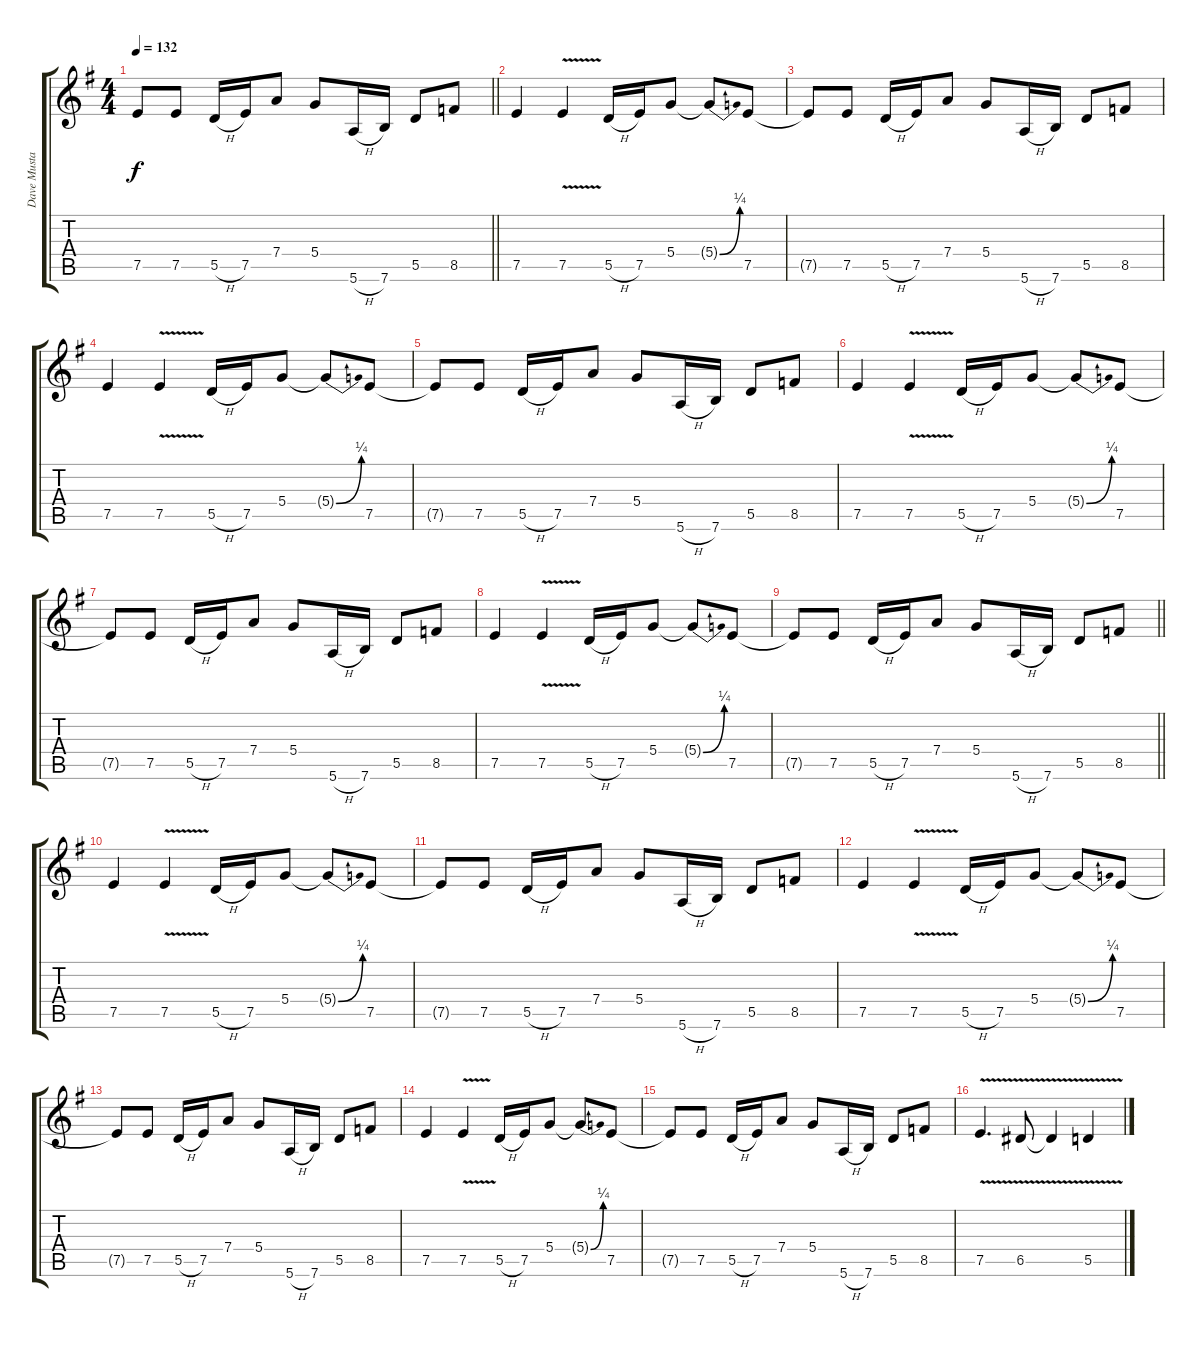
\track ("Dave Mustaine" "Dave Musta") {instrument overdrivenguitar}
\staff {score tabs}
\tuning (E4 B3 G3 D3 A2 E2) {hide}
\ts (4 4)
\tempo 132
\clef g2
\barLineRight lightlight
\ks g
7.5{t}.8{dy f} 7.5.8 5.5{h}.16 7.5.16 7.4.8 5.4.8 5.6{h}.16 7.6.16 5.5.8 8.5.8 |
7.5.4 7.5{v}.4 5.5{h}.16 7.5.16 5.4.8 5.4{be (bend 0 0 60 1) t}.8 7.5.8 |
7.5{t}.8 7.5.8 5.5{h}.16 7.5.16 7.4.8 5.4.8 5.6{h}.16 7.6.16 5.5.8 8.5.8 |
7.5.4 7.5{v}.4 5.5{h}.16 7.5.16 5.4.8 5.4{be (bend 0 0 60 1) t}.8 7.5.8 |
7.5{t}.8 7.5.8 5.5{h}.16 7.5.16 7.4.8 5.4.8 5.6{h}.16 7.6.16 5.5.8 8.5.8 |
7.5.4 7.5{v}.4 5.5{h}.16 7.5.16 5.4.8 5.4{be (bend 0 0 60 1) t}.8 7.5.8 |
7.5{t}.8 7.5.8 5.5{h}.16 7.5.16 7.4.8 5.4.8 5.6{h}.16 7.6.16 5.5.8 8.5.8 |
7.5.4 7.5{v}.4 5.5{h}.16 7.5.16 5.4.8 5.4{be (bend 0 0 60 1) t}.8 7.5.8 |
\barLineRight lightlight
7.5{t}.8 7.5.8 5.5{h}.16 7.5.16 7.4.8 5.4.8 5.6{h}.16 7.6.16 5.5.8 8.5.8 |
7.5.4 7.5{v}.4 5.5{h}.16 7.5.16 5.4.8 5.4{be (bend 0 0 60 1) t}.8 7.5.8 |
7.5{t}.8 7.5.8 5.5{h}.16 7.5.16 7.4.8 5.4.8 5.6{h}.16 7.6.16 5.5.8 8.5.8 |
7.5.4 7.5{v}.4 5.5{h}.16 7.5.16 5.4.8 5.4{be (bend 0 0 60 1) t}.8 7.5.8 |
7.5{t}.8 7.5.8 5.5{h}.16 7.5.16 7.4.8 5.4.8 5.6{h}.16 7.6.16 5.5.8 8.5.8 |
7.5.4 7.5{v}.4 5.5{h}.16 7.5.16 5.4.8 5.4{be (bend 0 0 60 1) t}.8 7.5.8 |
7.5{t}.8 7.5.8 5.5{h}.16 7.5.16 7.4.8 5.4.8 5.6{h}.16 7.6.16 5.5.8 8.5.8 |
7.5{v}.4{d} 6.5{v}.8 6.5{v t}.4 5.5{v}.4
